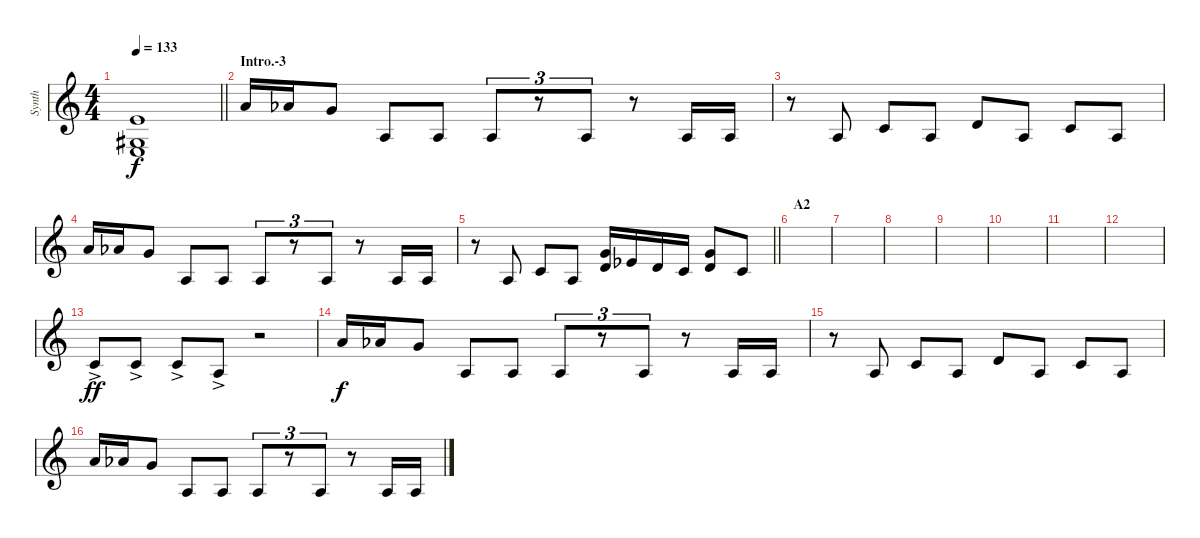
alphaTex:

\track ("Synth" "Synth") {instrument lead8bassandlead}
\staff {score}
\tuning (E4 B3 G3 D3 A2 E2) {hide}
\ts (4 4)
\tempo 133
\clef g2
\barLineRight lightlight
\ks c
(0.1 1.3 2.4).1{dy f} |
\section ("" "Intro.-3")
5.1.16{volume 12 instrument lead8bassandlead} 4.1{acc b}.16 3.1.8 2.3.8 2.3.8 2.3.8{tu (3 2)} r.8{tu (3 2)} 2.3.8{tu (3 2)} r.8 2.3.16 2.3.16 |
r.8 2.3.8 1.2.8 2.3.8 3.2.8 2.3.8 1.2.8 2.3.8 |
5.1.16 4.1{acc b}.16 3.1.8 2.3.8 2.3.8 2.3.8{tu (3 2)} r.8{tu (3 2)} 2.3.8{tu (3 2)} r.8 2.3.16 2.3.16 |
\barLineRight lightlight
r.8 2.3.8 1.2.8 2.3.8 (3.1 3.2).16 4.2{acc b}.16 3.2.16 1.2.16 (3.1 3.2).8 1.2.8 |
\section ("" "A2")
|
|
|
|
|
|
|
1.2{ac}.8{dy ff} 1.2{ac}.8 1.2{ac}.8 2.3{ac}.8 r.2 |
5.1.16{dy f} 4.1{acc b}.16 3.1.8 2.3.8 2.3.8 2.3.8{tu (3 2)} r.8{tu (3 2)} 2.3.8{tu (3 2)} r.8 2.3.16 2.3.16 |
r.8 2.3.8 1.2.8 2.3.8 3.2.8 2.3.8 1.2.8 2.3.8 |
5.1.16 4.1{acc b}.16 3.1.8 2.3.8 2.3.8 2.3.8{tu (3 2)} r.8{tu (3 2)} 2.3.8{tu (3 2)} r.8 2.3.16 2.3.16
